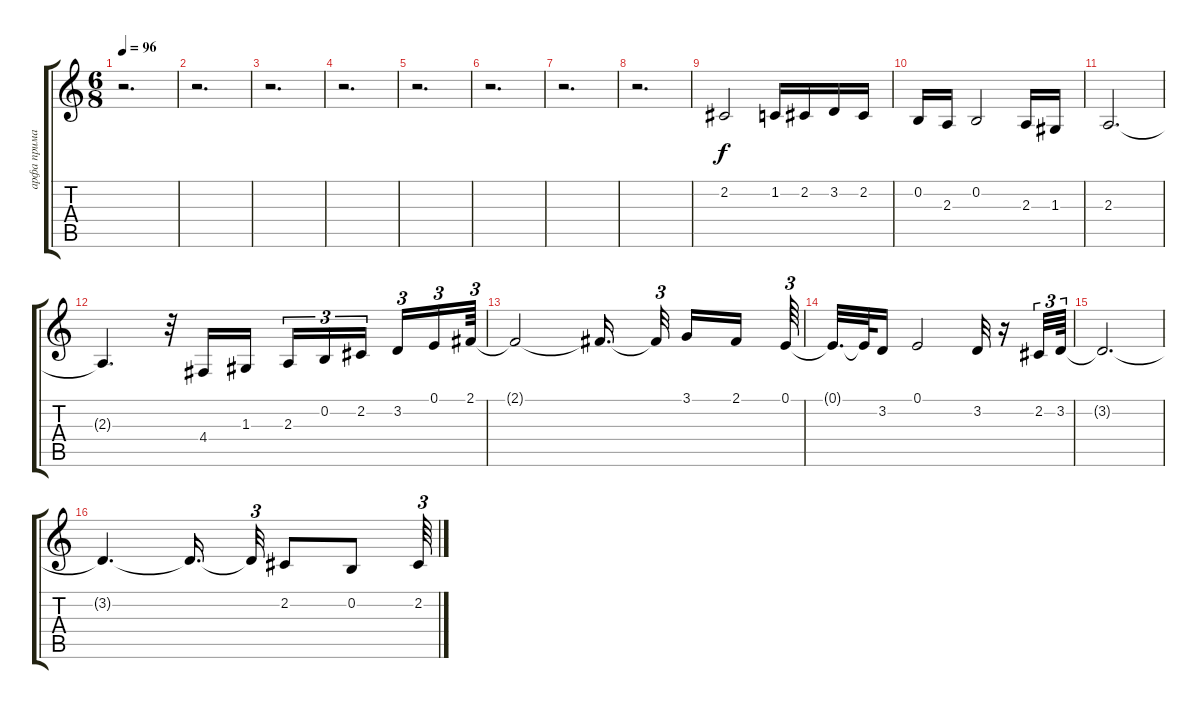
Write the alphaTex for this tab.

\track ("арфа прима" "арфа прима") {instrument harpsichord}
\staff {score tabs}
\tuning (E4 B3 G3 D3 A2 E2) {hide}
\ts (6 8)
\tempo 96
\clef g2
\ks c
r.2{d dy f} |
r.2{d} |
r.2{d} |
r.2{d} |
r.2{d} |
r.2{d} |
r.2{d} |
r.2{d} |
2.2.2 1.2.16 2.2.16 3.2.16 2.2.16 |
0.2.16 2.3.16 0.2.2 2.3.16 1.3.16 |
2.3.2{d} |
2.3{t}.4{d} r.32 4.4.16 1.3.16{beam splitsecondary} 2.3.16{tu (3 2)} 0.2.16{tu (3 2)} 2.2.16{tu (3 2) beam splitsecondary} 3.2.16{tu (3 2)} 0.1.16{tu (3 2)} 2.1.64{tu (3 2)} |
2.1{t}.2 2.1{t}.16{d beam splitsecondary} 2.1{t}.32{tu (3 2) beam splitsecondary} 3.1.16 2.1.16{beam splitsecondary} 0.1.64{tu (3 2)} |
0.1{t}.32{d} 0.1{t}.64 3.2.16 0.1.2 3.2.32 r.16 2.2.32{tu (3 2)} 3.2.64{tu (3 2)} |
3.2{t}.2{d} |
3.2{t}.4{d} 3.2{t}.16{d beam splitsecondary} 3.2{t}.32{tu (3 2)} 2.2.8 0.2.8 2.2.64{tu (3 2)}
